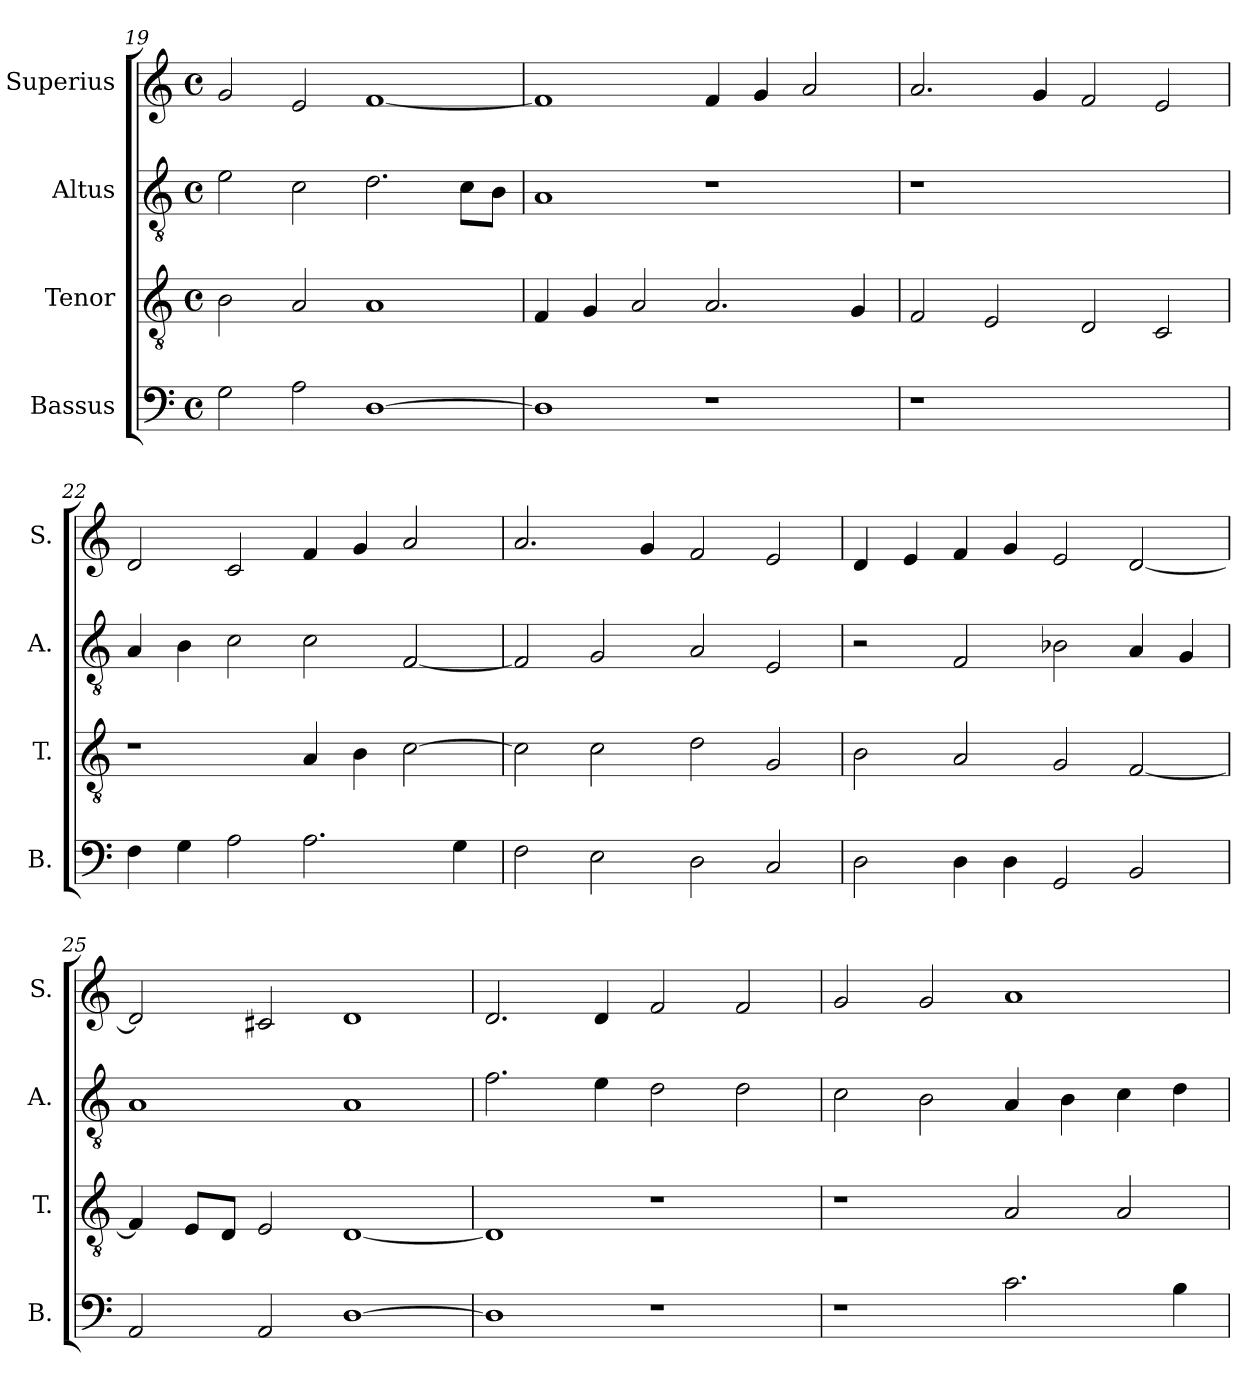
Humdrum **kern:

**kern	**kern	**kern	**kern
*part4	*part3	*part2	*part1
*staff4	*staff3	*staff2	*staff1
*I"Bassus	*I"Tenor	*I"Altus	*I"Superius
*I'B.	*I'T.	*I'A.	*I'S.
*clefF4	*clefGv2	*clefGv2	*clefG2
*	*ITrd7c12	*ITrd7c12	*
*k[]	*k[]	*k[]	*k[]
*C:	*C:	*C:	*C:
*M4/4	*M4/4	*M4/4	*M4/4
*met(c)	*met(c)	*met(c)	*met(c)
=19	=19	=19	=19
2Gi\	2BBi\	2Ei\	2gi/
2Ai\	2AAi/	2Ci\	2ei/
[>1Di	1AAi	2.Di\	[<1fi
.	.	8Ci\L	.
.	.	8BBi\J	.
!!LO:LB:g=z
=20	=20	=20	=20
1Di]	4FFi/	1AAi	1fi]
.	4GGi/	.	.
.	2AAi/	.	.
1r	2.AAi/	1r	4fi/
.	.	.	4gi/
.	.	.	2ai/
.	4GGi/	.	.
=21	=21	=21	=21
!LO:N:vis=1	!	!LO:N:vis=1	!
1r	2FFi/	1r	2.ai/
.	2EEi/	.	.
.	.	.	4gi/
1ryy	2DDi/	1ryy	2fi/
.	2CCi/	.	2ei/
=22	=22	=22	=22
4Fi\	1r	4AAi/	2di/
4Gi\	.	4BBi\	.
2Ai\	.	2Ci\	2ci/
2.Ai\	4AAi/	2Ci\	4fi/
.	4BBi\	.	4gi/
.	[>2Ci\	[<2FFi/	2ai/
4Gi\	.	.	.
=23	=23	=23	=23
2Fi\	2Ci\]	2FFi/]	2.ai/
2Ei\	2Ci\	2GGi/	.
.	.	.	4gi/
2Di\	2Di\	2AAi/	2fi/
2Ci/	2GGi/	2EEi/	2ei/
!!LO:LB:g=z
=24	=24	=24	=24
2Di\	2BBi\	2r	4di/
.	.	.	4ei/
4Di\	2AAi/	2FFi/	4fi/
4Di\	.	.	4gi/
2GGi/	2GGi/	2BB-Xi\	2ei/
2BBi/	[<2FFi/	4AAi/	[<2di/
.	.	4GGi/	.
=25	=25	=25	=25
2AAi/	4FFi/]	1AAi	2di/]
.	8EEi/L	.	.
.	8DDi/J	.	.
2AAi/	2EEi/	.	2c#Xi/
[>1Di	[<1DDi	1AAi	1di
=26	=26	=26	=26
1Di]	1DDi]	2.Fi\	2.di/
.	.	4Ei\	4di/
1r	1r	2Di\	2fi/
.	.	2Di\	2fi/
=27	=27	=27	=27
1r	1r	2Ci\	2gi/
.	.	2BBi\	2gi/
2.ci\	2AAi/	4AAi/	1ai
.	.	4BBi\	.
.	2AAi/	4Ci\	.
4Bi\	.	4Di\	.
=	=	=	=
*-	*-	*-	*-
